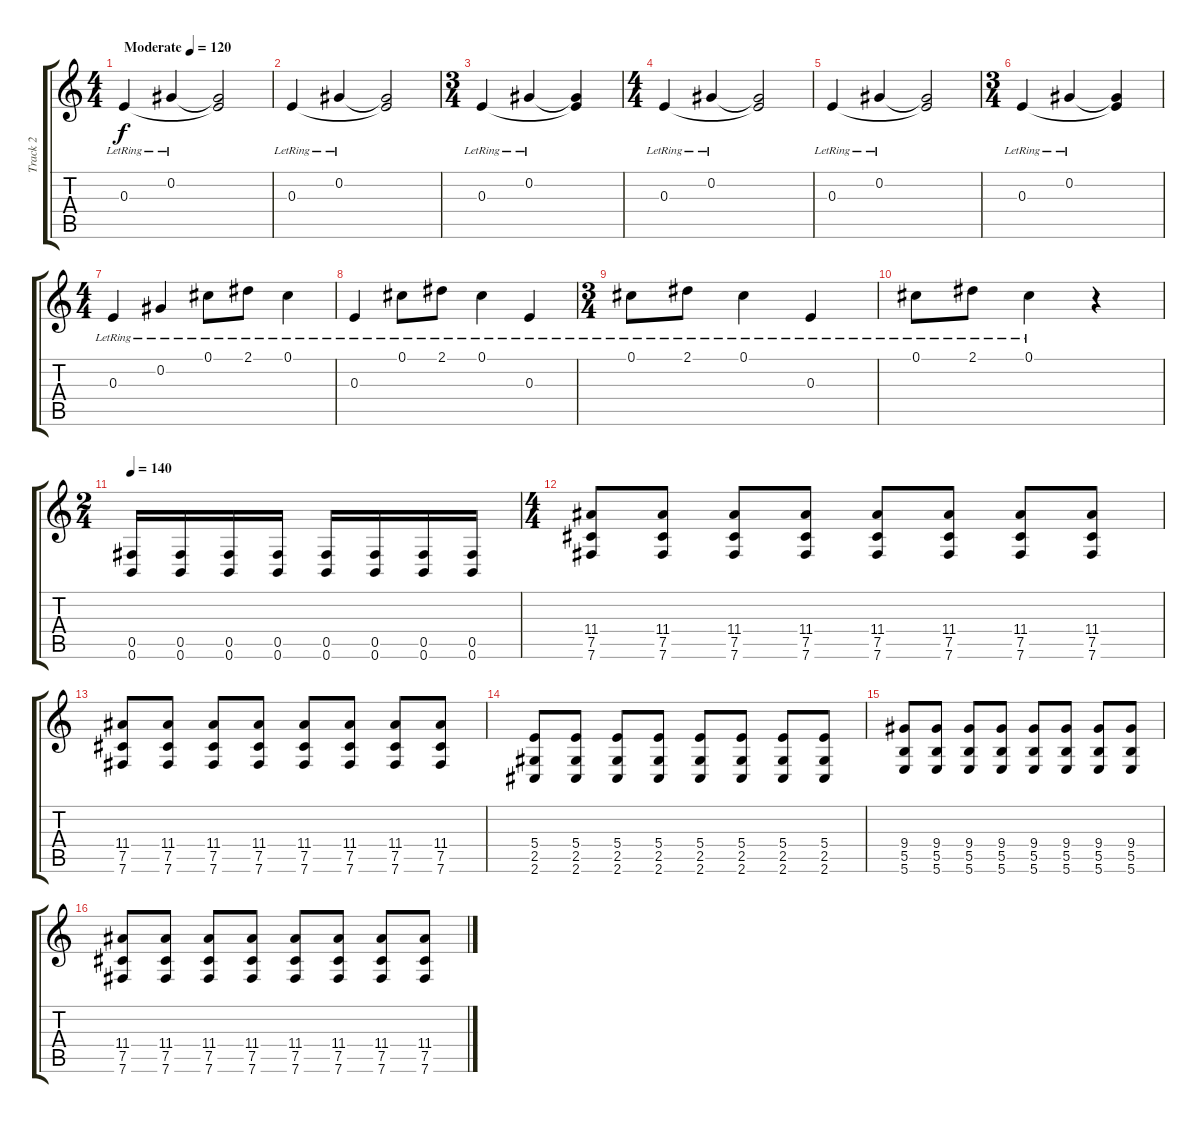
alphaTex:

\track ("Track 2" "Track 2") {instrument distortionguitar}
\staff {score tabs}
\tuning (Db4 Ab3 E3 B2 Gb2 B1) {hide}
\ts (4 4)
\tempo (120 "Moderate")
\clef g2
\ks c
0.3{lr}.4{dy f instrument distortionguitar} 0.2{lr}.4 (0.2{t} 0.3{t}).2 |
0.3{lr}.4 0.2{lr}.4 (0.2{t} 0.3{t}).2 |
\ts (3 4)
0.3{lr}.4 0.2{lr}.4 (0.2{t} 0.3{t}).4 |
\ts (4 4)
0.3{lr}.4 0.2{lr}.4 (0.2{t} 0.3{t}).2 |
0.3{lr}.4 0.2{lr}.4 (0.2{t} 0.3{t}).2 |
\ts (3 4)
0.3{lr}.4 0.2{lr}.4 (0.2{t} 0.3{t}).4 |
\ts (4 4)
0.3{lr}.4 0.2{lr}.4 0.1{lr}.8 2.1{lr}.8 0.1{lr}.4 |
0.3{lr}.4 0.1{lr}.8 2.1{lr}.8 0.1{lr}.4 0.3{lr}.4 |
\ts (3 4)
0.1{lr}.8 2.1{lr}.8 0.1{lr}.4 0.3{lr}.4 |
0.1{lr}.8 2.1{lr}.8 0.1{lr}.4 r.4 |
\ts (2 4)
\tempo 140
(0.5 0.6).16 (0.5 0.6).16 (0.5 0.6).16 (0.5 0.6).16 (0.5 0.6).16 (0.5 0.6).16 (0.5 0.6).16 (0.5 0.6).16 |
\ts (4 4)
(11.4 7.5 7.6).8 (11.4 7.5 7.6).8 (11.4 7.5 7.6).8 (11.4 7.5 7.6).8 (11.4 7.5 7.6).8 (11.4 7.5 7.6).8 (11.4 7.5 7.6).8 (11.4 7.5 7.6).8 |
(11.4 7.5 7.6).8 (11.4 7.5 7.6).8 (11.4 7.5 7.6).8 (11.4 7.5 7.6).8 (11.4 7.5 7.6).8 (11.4 7.5 7.6).8 (11.4 7.5 7.6).8 (11.4 7.5 7.6).8 |
(5.4 2.5 2.6).8 (5.4 2.5 2.6).8 (5.4 2.5 2.6).8 (5.4 2.5 2.6).8 (5.4 2.5 2.6).8 (5.4 2.5 2.6).8 (5.4 2.5 2.6).8 (5.4 2.5 2.6).8 |
(9.4 5.5 5.6).8 (9.4 5.5 5.6).8 (9.4 5.5 5.6).8 (9.4 5.5 5.6).8 (9.4 5.5 5.6).8 (9.4 5.5 5.6).8 (9.4 5.5 5.6).8 (9.4 5.5 5.6).8 |
(11.4 7.5 7.6).8 (11.4 7.5 7.6).8 (11.4 7.5 7.6).8 (11.4 7.5 7.6).8 (11.4 7.5 7.6).8 (11.4 7.5 7.6).8 (11.4 7.5 7.6).8 (11.4 7.5 7.6).8
